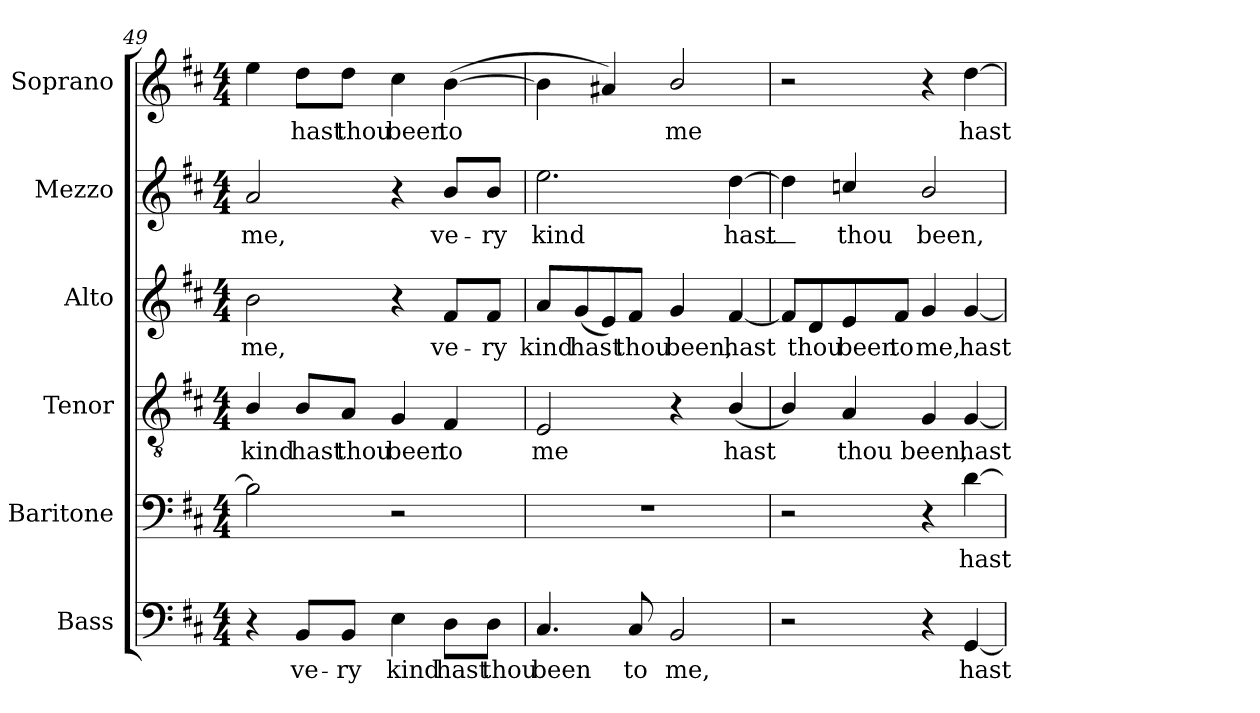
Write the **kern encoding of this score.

**kern	**text	**kern	**text	**kern	**text	**kern	**text	**kern	**text	**kern	**text
*part6	*part6	*part5	*part5	*part4	*part4	*part3	*part3	*part2	*part2	*part1	*part1
*staff6	*staff6	*staff5	*staff5	*staff4	*staff4	*staff3	*staff3	*staff2	*staff2	*staff1	*staff1
*I"Bass	*	*I"Baritone	*	*I"Tenor	*	*I"Alto	*	*I"Mezzo	*	*I"Soprano	*
*I'B	*	*I'Bar	*	*I'T.	*	*I'A	*	*I'M	*	*I'S	*
!!LO:PB:g=z
*clefF4	*	*clefF4	*	*clefGv2	*	*clefG2	*	*clefG2	*	*clefG2	*
*	*	*	*	*ITrd7c12	*	*	*	*	*	*	*
*k[f#c#]	*	*k[f#c#]	*	*k[f#c#]	*	*k[f#c#]	*	*k[f#c#]	*	*k[f#c#]	*
*D:	*	*D:	*	*D:	*	*D:	*	*D:	*	*D:	*
*M4/4	*	*M4/4	*	*M4/4	*	*M4/4	*	*M4/4	*	*M4/4	*
=49	=49	=49	=49	=49	=49	=49	=49	=49	=49	=49	=49
!	!	!	!	!	!LO:LY:b:color=#000000	!	!	!	!	!	!
!	!	!	!	!	!	!	!LO:LY:b:color=#000000	!	!	!	!
!	!	!	!	!	!	!	!	!	!LO:LY:b:color=#000000	!	!
4r	.	2Bi\]	.	4BBi/	kind	2bi\	me,	2ai/	me,	4eei\	.
!	!LO:LY:b:color=#000000	!	!	!	!	!	!	!	!	!	!
!	!	!	!	!	!LO:LY:b:color=#000000	!	!	!	!	!	!
!	!	!	!	!	!	!	!	!	!	!	!LO:LY:b:color=#000000
8BBi/L	ve-	.	.	8BBi/L	hast	.	.	.	.	8ddi\L	hast
!	!LO:LY:b:color=#000000	!	!	!	!	!	!	!	!	!	!
!	!	!	!	!	!LO:LY:b:color=#000000	!	!	!	!	!	!
!	!	!	!	!	!	!	!	!	!	!	!LO:LY:b:color=#000000
8BBi/J	ry	.	.	8AAi/J	thou	.	.	.	.	8ddi\J	thou
!	!LO:LY:b:color=#000000	!	!	!	!	!	!	!	!	!	!
!	!	!	!	!	!LO:LY:b:color=#000000	!	!	!	!	!	!
!	!	!	!	!	!	!	!	!	!	!	!LO:LY:b:color=#000000
4Ei\	kind	2r	.	4GGi/	been	4r	.	4r	.	4cc#i\	been
!	!LO:LY:b:color=#000000	!	!	!	!	!	!	!	!	!	!
!	!	!	!	!	!LO:LY:b:color=#000000	!	!	!	!	!	!
!	!	!	!	!	!	!	!LO:LY:b:color=#000000	!	!	!	!
!	!	!	!	!	!	!	!	!	!LO:LY:b:color=#000000	!	!
!	!	!	!	!	!	!	!	!	!	!	!LO:LY:b:color=#000000
8Di\L	hast	.	.	4FF#i/	to	8f#i/L	ve-	8bi/L	ve-	([4bi\	to
!	!LO:LY:b:color=#000000	!	!	!	!	!	!	!	!	!	!
!	!	!	!	!	!	!	!LO:LY:b:color=#000000	!	!	!	!
!	!	!	!	!	!	!	!	!	!LO:LY:b:color=#000000	!	!
8Di\J	thou	.	.	.	.	8f#i/J	ry	8bi/J	ry	.	.
=50	=50	=50	=50	=50	=50	=50	=50	=50	=50	=50	=50
!	!LO:LY:b:color=#000000	!	!	!	!	!	!	!	!	!	!
!	!	!	!	!	!LO:LY:b:color=#000000	!	!	!	!	!	!
!	!	!	!	!	!	!	!LO:LY:b:color=#000000	!	!	!	!
!	!	!	!	!	!	!	!	!	!LO:LY:b:color=#000000	!	!
4.C#i/	been	1r	.	2EEi/	me	8ai/L	kind	2.eei\	kind	4bi\]	.
!	!	!	!	!	!	!	!LO:LY:b:color=#000000	!	!	!	!
.	.	.	.	.	.	(8gi/	hast	.	.	.	.
.	.	.	.	.	.	8ei/)	.	.	.	4a#Xi/)	.
!	!LO:LY:b:color=#000000	!	!	!	!	!	!	!	!	!	!
!	!	!	!	!	!	!	!LO:LY:b:color=#000000	!	!	!	!
8C#i/	to	.	.	.	.	8f#i/J	thou	.	.	.	.
!	!LO:LY:b:color=#000000	!	!	!	!	!	!	!	!	!	!
!	!	!	!	!	!	!	!LO:LY:b:color=#000000	!	!	!	!
!	!	!	!	!	!	!	!	!	!	!	!LO:LY:b:color=#000000
2BBi/	me,	.	.	4r	.	4gi/	been,	.	.	2bi/	me
!	!	!	!	!	!LO:LY:b:color=#000000	!	!	!	!	!	!
!	!	!	!	!	!	!	!LO:LY:b:color=#000000	!	!	!	!
!	!	!	!	!	!	!	!	!	!LO:LY:b:color=#000000	!	!
.	.	.	.	(4BBi/	hast	[4f#i/	hast	[4ddi\	hast_	.	.
=51	=51	=51	=51	=51	=51	=51	=51	=51	=51	=51	=51
2r	.	2r	.	4BBi/)	.	8f#i/L]	.	4ddi\]	.	2r	.
!	!	!	!	!	!	!	!LO:LY:b:color=#000000	!	!	!	!
.	.	.	.	.	.	8di/	thou	.	.	.	.
!	!	!	!	!	!LO:LY:b:color=#000000	!	!	!	!	!	!
!	!	!	!	!	!	!	!LO:LY:b:color=#000000	!	!	!	!
!	!	!	!	!	!	!	!	!	!LO:LY:b:color=#000000	!	!
.	.	.	.	4AAi/	thou	8ei/	been	4ccni/	thou	.	.
!	!	!	!	!	!	!	!LO:LY:b:color=#000000	!	!	!	!
.	.	.	.	.	.	8f#i/J	to	.	.	.	.
!	!	!	!	!	!LO:LY:b:color=#000000	!	!	!	!	!	!
!	!	!	!	!	!	!	!LO:LY:b:color=#000000	!	!	!	!
!	!	!	!	!	!	!	!	!	!LO:LY:b:color=#000000	!	!
4r	.	4r	.	4GGi/	been,	4gi/	me,	2bi/	been,	4r	.
!	!LO:LY:b:color=#000000	!	!	!	!	!	!	!	!	!	!
!	!	!	!LO:LY:b:color=#000000	!	!	!	!	!	!	!	!
!	!	!	!	!	!LO:LY:b:color=#000000	!	!	!	!	!	!
!	!	!	!	!	!	!	!LO:LY:b:color=#000000	!	!	!	!
!	!	!	!	!	!	!	!	!	!	!	!LO:LY:b:color=#000000
[4GGi/	hast	[4di\	hast	[4GGi/	hast	[4gi/	hast	.	.	[4ddi\	hast
=	=	=	=	=	=	=	=	=	=	=	=
*-	*-	*-	*-	*-	*-	*-	*-	*-	*-	*-	*-
